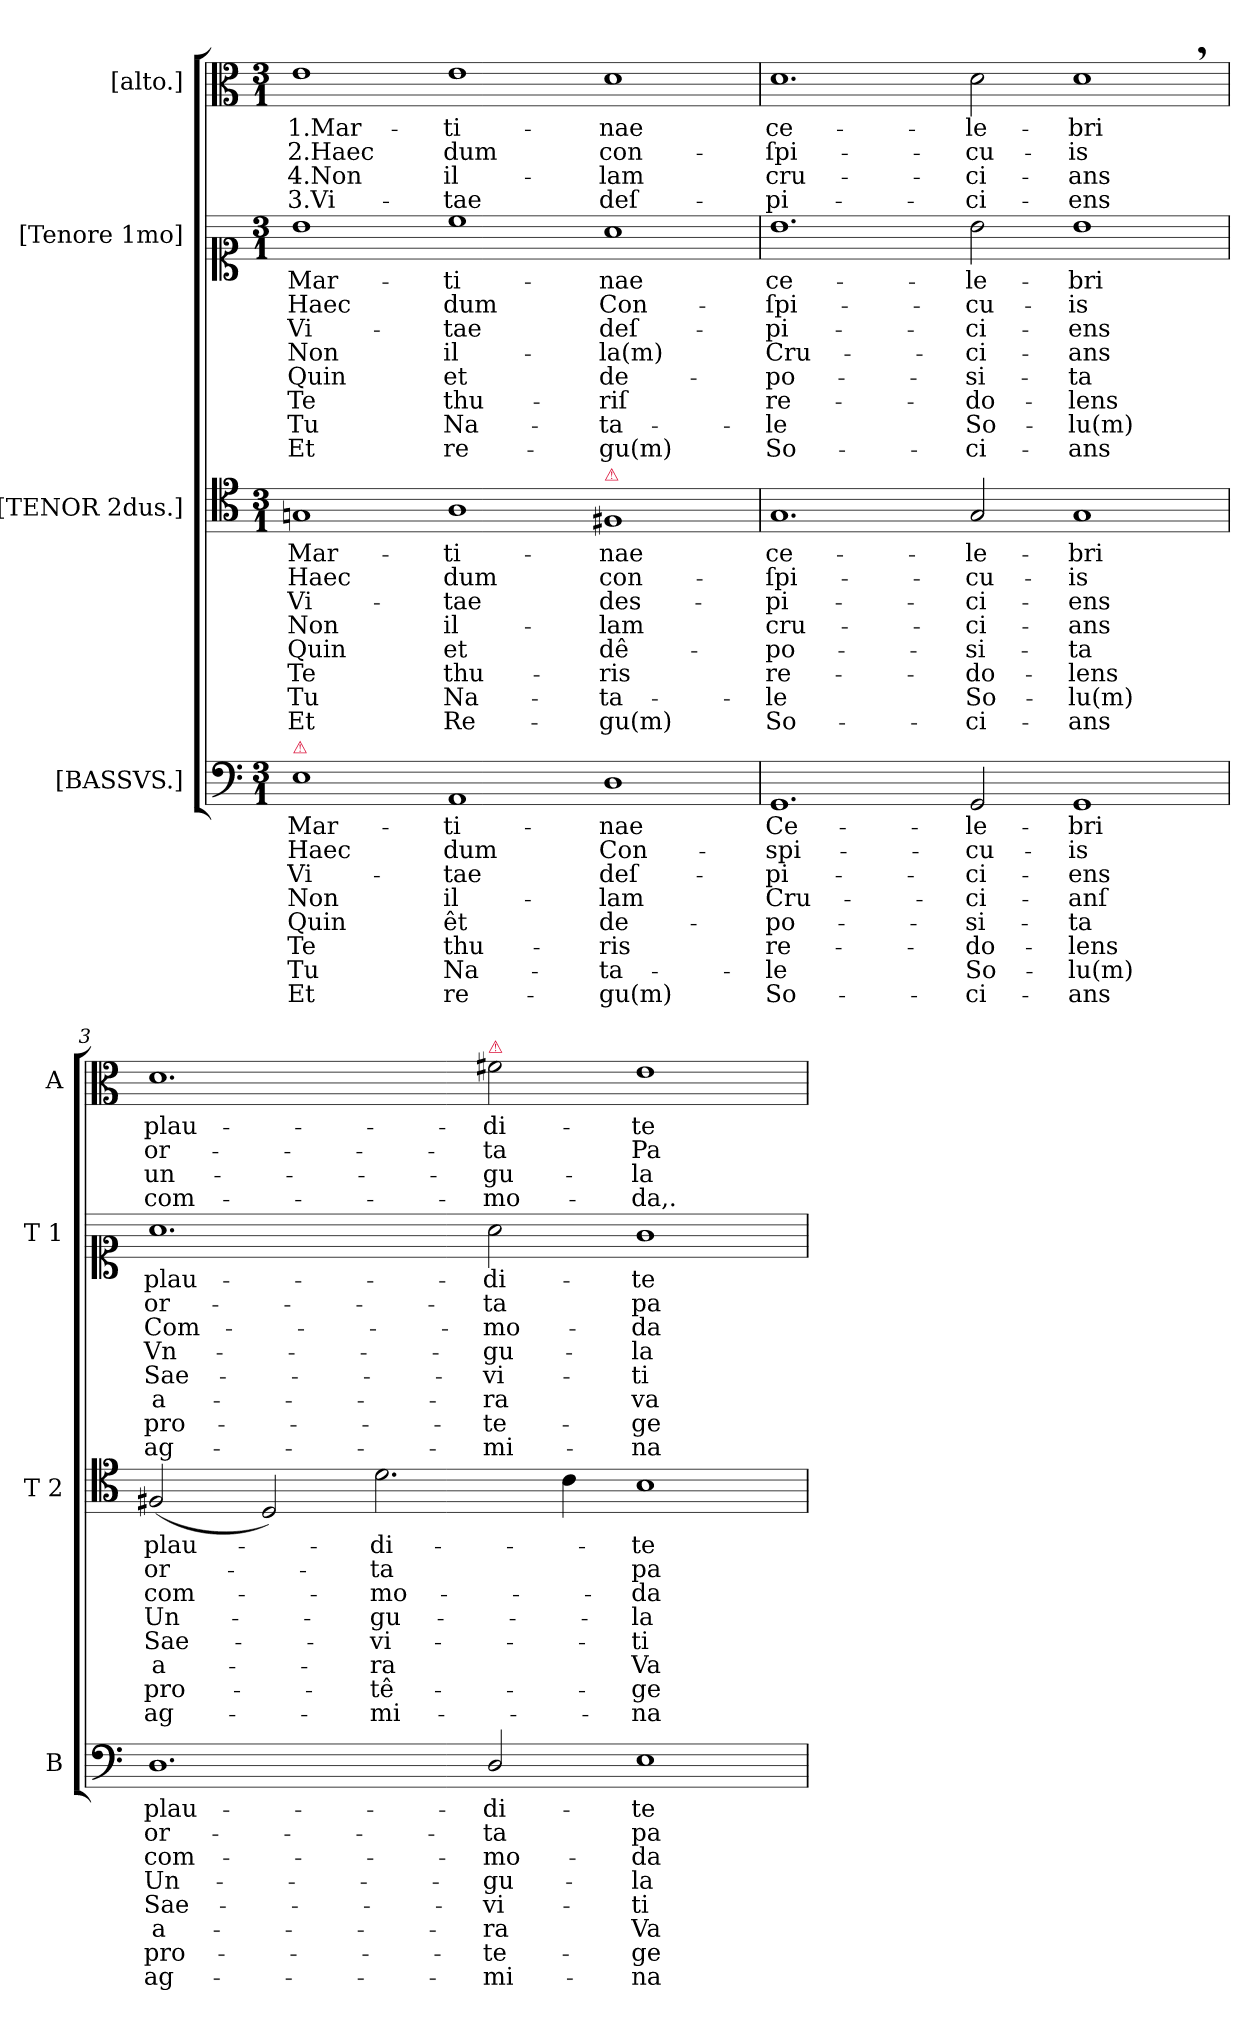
**kern	**text	**text	**text	**text	**text	**text	**text	**text	**kern	**text	**text	**text	**text	**text	**text	**text	**text	**kern	**text	**text	**text	**text	**text	**text	**text	**text	**kern	**text	**text	**text	**text
*part4	*part4	*part4	*part4	*part4	*part4	*part4	*part4	*part4	*part3	*part3	*part3	*part3	*part3	*part3	*part3	*part3	*part3	*part2	*part2	*part2	*part2	*part2	*part2	*part2	*part2	*part2	*part1	*part1	*part1	*part1	*part1
*staff4	*staff4	*staff4	*staff4	*staff4	*staff4	*staff4	*staff4	*staff4	*staff3	*staff3	*staff3	*staff3	*staff3	*staff3	*staff3	*staff3	*staff3	*staff2	*staff2	*staff2	*staff2	*staff2	*staff2	*staff2	*staff2	*staff2	*staff1	*staff1	*staff1	*staff1	*staff1
*I"[BASSVS.]	*	*	*	*	*	*	*	*	*I"[TENOR 2dus.]	*	*	*	*	*	*	*	*	*I"[Tenore 1mo]	*	*	*	*	*	*	*	*	*I"[alto.]	*	*	*	*
*I'B	*	*	*	*	*	*	*	*	*I'T 2	*	*	*	*	*	*	*	*	*I'T 1	*	*	*	*	*	*	*	*	*I'A	*	*	*	*
*clefF4	*	*	*	*	*	*	*	*	*clefC4	*	*	*	*	*	*	*	*	*clefC1	*	*	*	*	*	*	*	*	*clefC3	*	*	*	*
*k[]	*	*	*	*	*	*	*	*	*k[]	*	*	*	*	*	*	*	*	*k[]	*	*	*	*	*	*	*	*	*k[]	*	*	*	*
*M3/1	*	*	*	*	*	*	*	*	*M3/1	*	*	*	*	*	*	*	*	*M3/1	*	*	*	*	*	*	*	*	*M3/1	*	*	*	*
=1	=1	=1	=1	=1	=1	=1	=1	=1	=1	=1	=1	=1	=1	=1	=1	=1	=1	=1	=1	=1	=1	=1	=1	=1	=1	=1	=1	=1	=1	=1	=1
!LO:TX:a:color=crimson:t=⚠	!	!	!	!	!	!	!	!	!	!	!	!	!	!	!	!	!	!	!	!	!	!	!	!	!	!	!	!	!	!	!
1E	Mar-	Haec	Vi-	Non	Quin	Te	Tu	Et	1Gn	Mar-	Haec	Vi-	Non	Quin	Te	Tu	Et	1b	Mar-	Haec	Vi-	Non	Quin	Te	Tu	Et	1e	1.Mar-	2.Haec	4.Non	3.Vi-
1AA	-ti-	dum	-tae	il-	êt	thu-	Na-	re-	1A	-ti-	dum	-tae	il-	et	thu-	Na-	Re-	1cc	-ti-	dum	-tae	il-	et	thu-	Na-	re-	1e	-ti-	dum	il-	-tae
!	!	!	!	!	!	!	!	!	!LO:TX:a:color=crimson:t=⚠	!	!	!	!	!	!	!	!	!	!	!	!	!	!	!	!	!	!	!	!	!	!
1D	-nae	Con-	deſ-	-lam	de-	-ris	-ta-	-gu(m)	1F#X	-nae	con-	des-	-lam	dê-	-ris	-ta-	-gu(m)	1a	-nae	Con-	deſ-	-la(m)	de-	-riſ	-ta-	-gu(m)	1d	-nae	con-	-lam	deſ-
=2	=2	=2	=2	=2	=2	=2	=2	=2	=2	=2	=2	=2	=2	=2	=2	=2	=2	=2	=2	=2	=2	=2	=2	=2	=2	=2	=2	=2	=2	=2	=2
1.GG	Ce-	-spi-	-pi-	Cru-	-po-	re-	-le	So-	1.G	ce-	-ſpi-	-pi-	cru-	-po-	re-	-le	So-	1.b	ce-	-ſpi-	-pi-	Cru-	-po-	re-	-le	So-	1.d	ce-	-ſpi-	cru-	-pi-
2GG/	-le-	-cu-	-ci-	-ci-	-si-	-do-	So-	-ci-	2G/	-le-	-cu-	-ci-	-ci-	-si-	-do-	So-	-ci-	2b\	-le-	-cu-	-ci-	-ci-	-si-	-do-	So-	-ci-	2d\	-le-	-cu-	-ci-	-ci-
1GG	-bri	-is	-ens	-anſ	-ta	-lens	-lu(m)	-ans	1G	-bri	-is	-ens	-ans	-ta	-lens	-lu(m)	-ans	1b	-bri	-is	-ens	-ans	-ta	-lens	-lu(m)	-ans	1d,<	-bri	-is	-ans	-ens
=3	=3	=3	=3	=3	=3	=3	=3	=3	=3	=3	=3	=3	=3	=3	=3	=3	=3	=3	=3	=3	=3	=3	=3	=3	=3	=3	=3	=3	=3	=3	=3
1.D	plau-	or-	com-	Un-	Sae-	a-	pro-	ag-	(>2F#X/	plau-	or-	com-	Un-	Sae-	a-	pro-	ag-	1.a	plau-	or-	Com-	Vn-	Sae-	a-	pro-	ag-	1.d	plau-	or-	un-	com-
.	.	.	.	.	.	.	.	.	2D/)	.	.	.	.	.	.	.	.	.	.	.	.	.	.	.	.	.	.	.	.	.	.
.	.	.	.	.	.	.	.	.	2.d\	-di-	-ta	-mo-	-gu-	-vi-	-ra	-tê-	-mi-	.	.	.	.	.	.	.	.	.	.	.	.	.	.
!	!	!	!	!	!	!	!	!	!	!	!	!	!	!	!	!	!	!	!	!	!	!	!	!	!	!	!LO:TX:a:color=crimson:t=⚠	!	!	!	!
2D/	-di-	-ta	-mo-	-gu-	-vi-	-ra	-te-	-mi-	.	.	.	.	.	.	.	.	.	2a\	-di-	-ta	-mo-	-gu-	-vi-	-ra	-te-	-mi-	2f#X\	-di-	-ta	-gu-	-mo-
.	.	.	.	.	.	.	.	.	4c\	.	.	.	.	.	.	.	.	.	.	.	.	.	.	.	.	.	.	.	.	.	.
1E	-te	pa-	-da	-la	-ti-	Va-	-ge	-na	1B	-te	pa-	-da	-la	-ti-	Va-	-ge	-na	1g	-te	pa-	-da	-la	-ti-	va-	-ge	-na	1e	-te	Pa-	-la	-da,.
=	=	=	=	=	=	=	=	=	=	=	=	=	=	=	=	=	=	=	=	=	=	=	=	=	=	=	=	=	=	=	=
*-	*-	*-	*-	*-	*-	*-	*-	*-	*-	*-	*-	*-	*-	*-	*-	*-	*-	*-	*-	*-	*-	*-	*-	*-	*-	*-	*-	*-	*-	*-	*-
